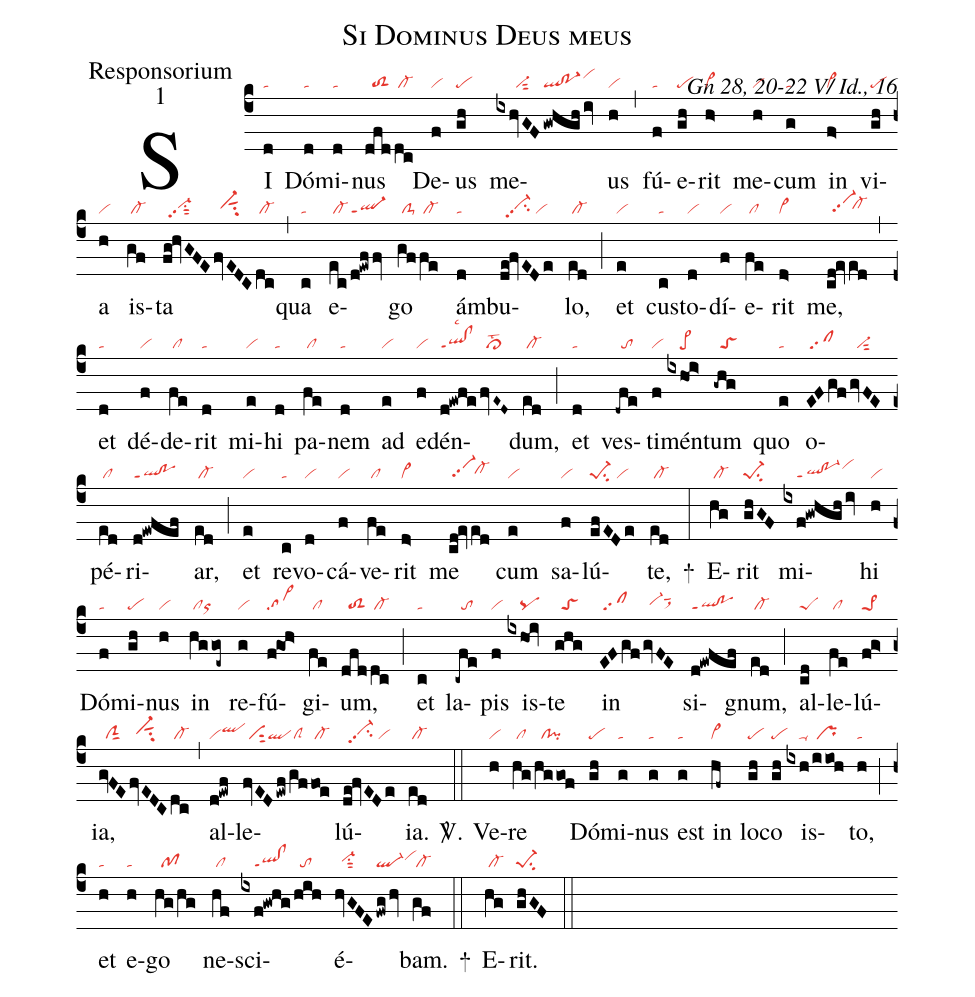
name:Si Dominus Deus meus;
office-part:Responsorium;
mode:1;
commentary:Gn 28, 20-22 V/ Id., 16;
nabc-lines:1;
%%
(c4)
SI(d|ta) Dó(d|ta)mi(d|ta)nus(dfd|//toS2|dc|/cl-) De(f|vi)us(gh|pe) me(ixhvGF|//////vi-sut2|/gwhgh/iv|ql!po-1vihj)us(h|vi) (,)
fú(f|ta)e(gh|pe)rit(h>|vi>) me(h|vi)cum(g|ta) in(f>|vi>) vi(gh|pe)a(h|vi) is(gf|/cl-)ta(fg!hvGFE|//vi-hhpp2su1sut2|fvEDC|//vi-hhsut1su2|dc|/cl-) (,)
qua(c|ta) e(ec|/cl-|/d!ewf|ql-ppt1|fv|vi-hh)go(gf|/clS-|fe|/cl-) ám(d|ta)bu(de!fvEDe|//vi-hhpp2su2/vi)lo,(ed|/cl-) (;)
et(e|vi) cus(c|ta)to(d|vi)dí(f|vi)e(fe|/cl)rit(d>|vi>) me,(cd!ev|//vi-hgpp2|ed|/cl-hh) (,)
et(d|ta) dé(f|vi)de(fe|/cl)rit(d|ta) mi(e|vi)hi(d|ta) pa(fe|/cl)nem(d|ta) ad(e|vi) e(f|vi)dén(d!ewfe|ql!clppt1lsc2|/fvE~D~|//cl>lst2)dum,(ed|/cl-) (;)
et(d|ta) ves(-dfe|//to)ti(f|vi)mén(ixho!i>|////pe>)tum(-ghg|//toS) quo(e|ta) o(EFgf|/sf|/gvFE|//vi-sut2)pé(ed|/cl)ri(d!ewfef|ql!poppt1)ar,(ed|/cl-) (;)
et(e|vi) re(c|ta)vo(d|vi)cá(f|vi)ve(fe|/cl)rit(d>|vi>) me(cd!ev|/vi-hgpp2|ed|/cl-hh) cum(e|vi) sa(f|vi)lú(efEDe|pe-1su2/vi)te,(ed|/cl-) +(:)
E(hg|/cl-)rit(ghGF|pe-1su2) mi(ixf!gwhgh/iv|////ql!po-1ppt1vihj)hi(h|vi) Dó(f|ta)mi(gh|pe)nus(h|vi) in(hggoe~|/clor) re(g|vi)fú(f!go!h>|sa>)gi(fe|/cl)um,(dfd|//toS2|dc|/cl-) (;)
et(c|ta) la(-cfe|//to)pis(f|vi) is(ixhOi|////pq)te(ghg|//toS) in(EFgf|/sf|/gvFE|//vi-hhsut1sux1) si(d!ewfef|ql!poppt1)gnum,(ed|/cl-) (;)
al(cd|peS)le(fe|/cl)lú(fg>|pe>1)ia,(gv!FE|//ciG|fvEDC|//vi-hhsut1su2|dc|/cl-) (,)
al(d!ewf|viqlhi)le(fvEDewf|//visut2ql|/gf|/clS|/foe|/cl-)lú(de!fvEDe|//vi-hhpp2su2/vi)ia.(ed|/cl-) <sp>V/</sp>.(::)
Ve(h|vi)re(hg|/cl|/hggof|//cl!pi) Dó(gh|pe)mi(g|ta)nus(g|ta) est(g|ta) in(hf~|cl~) lo(gh|pe)co(gh|pe) is(ixh|////ta-|/iioh|/pr)to,(h|ta) (;)
et(h|ta) e(h|ta)go(hg/hg|//pf) ne(hf|/cl)sci(ixf!gwhg|////ql!clppt1|/hih|//to)é(hvGFE|//vi-hhsu1sut2|/fwg/hv|ql-vihi)bam.(gf|/cl-) +(::)
E(hg|/cl-)rit.(ghGF|pe-1su2) (::)
